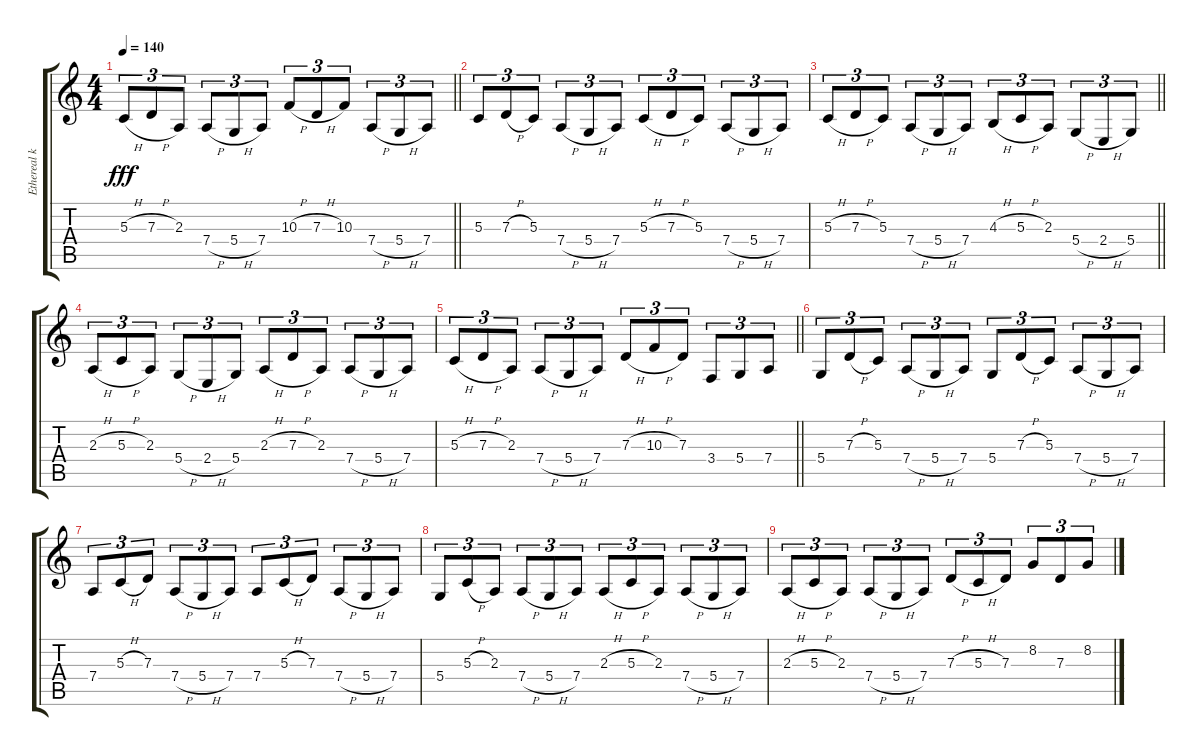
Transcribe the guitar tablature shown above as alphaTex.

\track ("Ethereal keys" "Ethereal k") {instrument electricpiano1}
\staff {score tabs}
\tuning (E4 B3 G3 D3 A2 E2) {hide}
\ts (4 4)
\tempo 140
\clef g2
\barLineRight lightlight
\ks c
5.3{h}.8{tu (3 2) dy fff} 7.3{h}.8{tu (3 2)} 2.3.8{tu (3 2)} 7.4{h}.8{tu (3 2)} 5.4{h}.8{tu (3 2)} 7.4.8{tu (3 2)} 10.3{h}.8{tu (3 2)} 7.3{h}.8{tu (3 2)} 10.3.8{tu (3 2)} 7.4{h}.8{tu (3 2)} 5.4{h}.8{tu (3 2)} 7.4.8{tu (3 2)} |
5.3.8{tu (3 2)} 7.3{h}.8{tu (3 2)} 5.3.8{tu (3 2)} 7.4{h}.8{tu (3 2)} 5.4{h}.8{tu (3 2)} 7.4.8{tu (3 2)} 5.3{h}.8{tu (3 2)} 7.3{h}.8{tu (3 2)} 5.3.8{tu (3 2)} 7.4{h}.8{tu (3 2)} 5.4{h}.8{tu (3 2)} 7.4.8{tu (3 2)} |
\barLineRight lightlight
5.3{h}.8{tu (3 2)} 7.3{h}.8{tu (3 2)} 5.3.8{tu (3 2)} 7.4{h}.8{tu (3 2)} 5.4{h}.8{tu (3 2)} 7.4.8{tu (3 2)} 4.3{h}.8{tu (3 2)} 5.3{h}.8{tu (3 2)} 2.3.8{tu (3 2)} 5.4{h}.8{tu (3 2)} 2.4{h}.8{tu (3 2)} 5.4.8{tu (3 2)} |
2.3{h}.8{tu (3 2)} 5.3{h}.8{tu (3 2)} 2.3.8{tu (3 2)} 5.4{h}.8{tu (3 2)} 2.4{h}.8{tu (3 2)} 5.4.8{tu (3 2)} 2.3{h}.8{tu (3 2)} 7.3{h}.8{tu (3 2)} 2.3.8{tu (3 2)} 7.4{h}.8{tu (3 2)} 5.4{h}.8{tu (3 2)} 7.4.8{tu (3 2)} |
\barLineRight lightlight
5.3{h}.8{tu (3 2)} 7.3{h}.8{tu (3 2)} 2.3.8{tu (3 2)} 7.4{h}.8{tu (3 2)} 5.4{h}.8{tu (3 2)} 7.4.8{tu (3 2)} 7.3{h}.8{tu (3 2)} 10.3{h}.8{tu (3 2)} 7.3.8{tu (3 2)} 3.4.8{tu (3 2)} 5.4.8{tu (3 2)} 7.4.8{tu (3 2)} |
5.4.8{tu (3 2)} 7.3{h}.8{tu (3 2)} 5.3.8{tu (3 2)} 7.4{h}.8{tu (3 2)} 5.4{h}.8{tu (3 2)} 7.4.8{tu (3 2)} 5.4.8{tu (3 2)} 7.3{h}.8{tu (3 2)} 5.3.8{tu (3 2)} 7.4{h}.8{tu (3 2)} 5.4{h}.8{tu (3 2)} 7.4.8{tu (3 2)} |
7.4.8{tu (3 2)} 5.3{h}.8{tu (3 2)} 7.3.8{tu (3 2)} 7.4{h}.8{tu (3 2)} 5.4{h}.8{tu (3 2)} 7.4.8{tu (3 2)} 7.4.8{tu (3 2)} 5.3{h}.8{tu (3 2)} 7.3.8{tu (3 2)} 7.4{h}.8{tu (3 2)} 5.4{h}.8{tu (3 2)} 7.4.8{tu (3 2)} |
5.4.8{tu (3 2)} 5.3{h}.8{tu (3 2)} 2.3.8{tu (3 2)} 7.4{h}.8{tu (3 2)} 5.4{h}.8{tu (3 2)} 7.4.8{tu (3 2)} 2.3{h}.8{tu (3 2)} 5.3{h}.8{tu (3 2)} 2.3.8{tu (3 2)} 7.4{h}.8{tu (3 2)} 5.4{h}.8{tu (3 2)} 7.4.8{tu (3 2)} |
2.3{h}.8{tu (3 2)} 5.3{h}.8{tu (3 2)} 2.3.8{tu (3 2)} 7.4{h}.8{tu (3 2)} 5.4{h}.8{tu (3 2)} 7.4.8{tu (3 2)} 7.3{h}.8{tu (3 2)} 5.3{h}.8{tu (3 2)} 7.3.8{tu (3 2)} 8.2.8{tu (3 2)} 7.3.8{tu (3 2)} 8.2.8{tu (3 2)}
